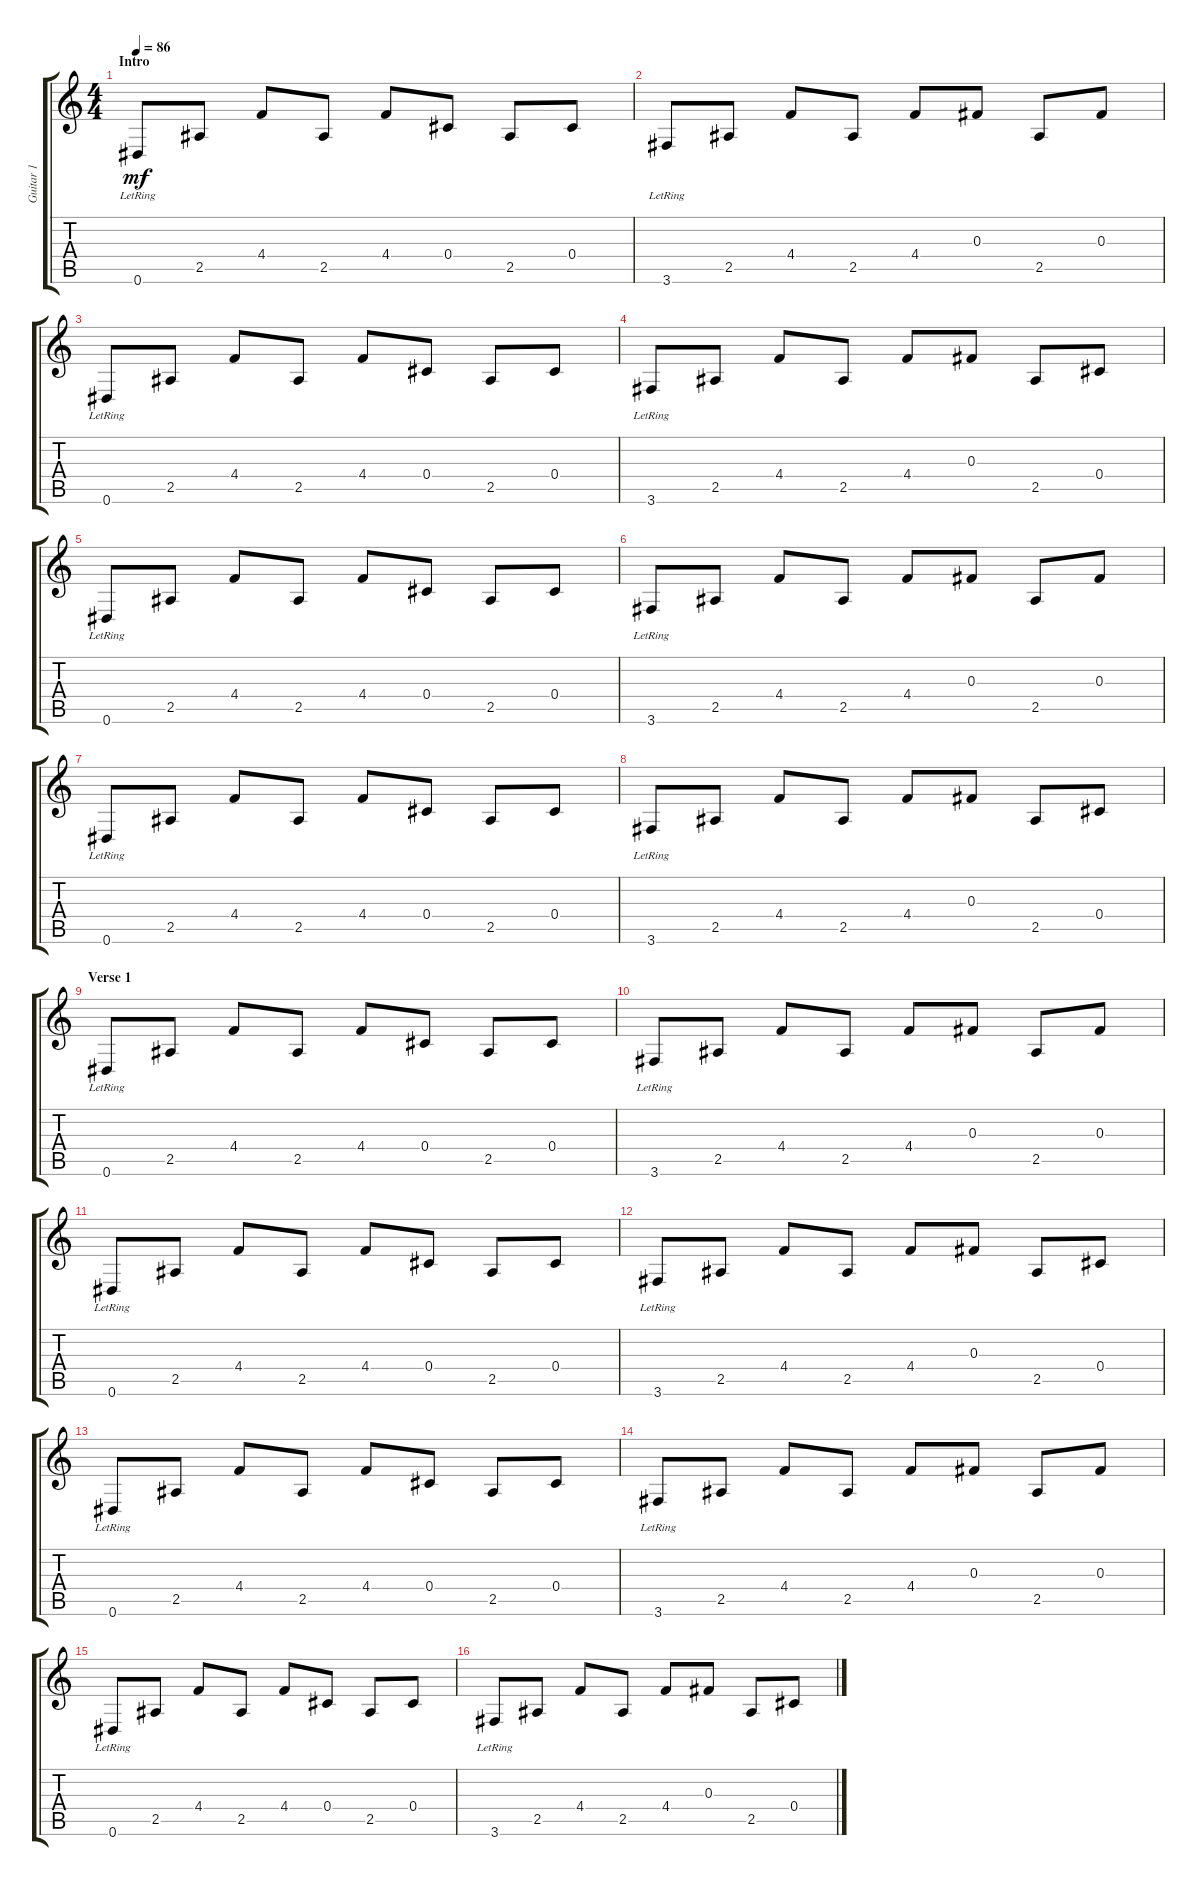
\track ("Guitar 1" "Guitar 1") {instrument acousticguitarnylon}
\staff {score tabs}
\tuning (Eb4 Bb3 Gb3 Db3 Ab2 Eb2) {hide}
\ts (4 4)
\section ("" "Intro")
\tempo 86
\clef g2
\ks c
0.6{lr}.8{dy mf instrument acousticguitarnylon} 2.5.8 4.4.8 2.5.8 4.4.8 0.4.8 2.5.8 0.4.8 |
3.6{lr}.8 2.5.8 4.4.8 2.5.8 4.4.8 0.3.8 2.5.8 0.3.8 |
0.6{lr}.8 2.5.8 4.4.8 2.5.8 4.4.8 0.4.8 2.5.8 0.4.8 |
3.6{lr}.8 2.5.8 4.4.8 2.5.8 4.4.8 0.3.8 2.5.8 0.4.8 |
0.6{lr}.8 2.5.8 4.4.8 2.5.8 4.4.8 0.4.8 2.5.8 0.4.8 |
3.6{lr}.8 2.5.8 4.4.8 2.5.8 4.4.8 0.3.8 2.5.8 0.3.8 |
0.6{lr}.8 2.5.8 4.4.8 2.5.8 4.4.8 0.4.8 2.5.8 0.4.8 |
3.6{lr}.8 2.5.8 4.4.8 2.5.8 4.4.8 0.3.8 2.5.8 0.4.8 |
\section ("" "Verse 1")
0.6{lr}.8 2.5.8 4.4.8 2.5.8 4.4.8 0.4.8 2.5.8 0.4.8 |
3.6{lr}.8 2.5.8 4.4.8 2.5.8 4.4.8 0.3.8 2.5.8 0.3.8 |
0.6{lr}.8 2.5.8 4.4.8 2.5.8 4.4.8 0.4.8 2.5.8 0.4.8 |
3.6{lr}.8 2.5.8 4.4.8 2.5.8 4.4.8 0.3.8 2.5.8 0.4.8 |
0.6{lr}.8 2.5.8 4.4.8 2.5.8 4.4.8 0.4.8 2.5.8 0.4.8 |
3.6{lr}.8 2.5.8 4.4.8 2.5.8 4.4.8 0.3.8 2.5.8 0.3.8 |
0.6{lr}.8 2.5.8 4.4.8 2.5.8 4.4.8 0.4.8 2.5.8 0.4.8 |
3.6{lr}.8 2.5.8 4.4.8 2.5.8 4.4.8 0.3.8 2.5.8 0.4.8
